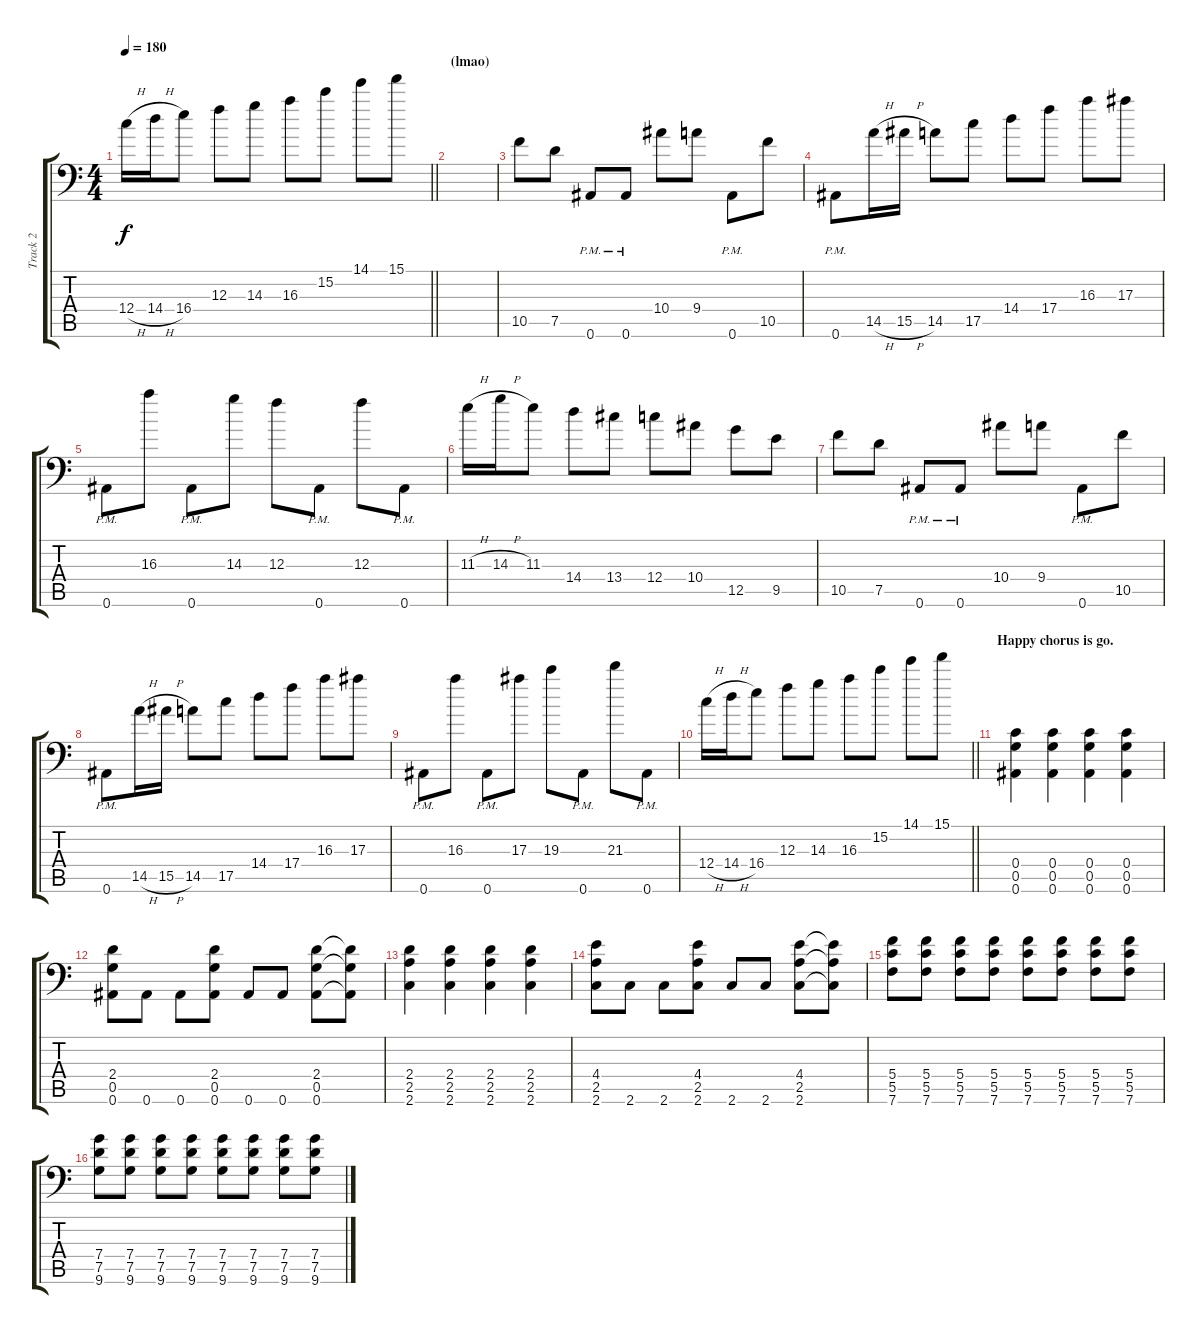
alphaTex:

\track ("Track 2" "Track 2") {instrument distortionguitar}
\staff {score tabs}
\tuning (D4 A3 F3 C3 G2 Bb1) {hide}
\ts (4 4)
\tempo 180
\clef f4
\barLineRight lightlight
\ks c
12.4{h}.16{dy f} 14.4{h}.16 16.4.8 12.3.8 14.3.8 16.3.8 15.2.8 14.1.8 15.1.8 |
\section ("" "(lmao)")
|
10.5.8 7.5.8 0.6{pm}.8 0.6{pm}.8 10.4.8 9.4.8 0.6{pm}.8 10.5.8 |
0.6{pm}.8 14.5{h}.16 15.5{h}.16 14.5.8 17.5.8 14.4.8 17.4.8 16.3.8 17.3.8 |
0.6{pm}.8 16.3.8 0.6{pm}.8 14.3.8 12.3.8 0.6{pm}.8 12.3.8 0.6{pm}.8 |
11.3{h}.16 14.3{h}.16 11.3.8 14.4.8 13.4.8 12.4.8 10.4.8 12.5.8 9.5.8 |
10.5.8 7.5.8 0.6{pm}.8 0.6{pm}.8 10.4.8 9.4.8 0.6{pm}.8 10.5.8 |
0.6{pm}.8 14.5{h}.16 15.5{h}.16 14.5.8 17.5.8 14.4.8 17.4.8 16.3.8 17.3.8 |
0.6{pm}.8 16.3.8 0.6{pm}.8 17.3.8 19.3.8 0.6{pm}.8 21.3.8 0.6{pm}.8 |
\barLineRight lightlight
12.4{h}.16 14.4{h}.16 16.4.8 12.3.8 14.3.8 16.3.8 15.2.8 14.1.8 15.1.8 |
\section ("" "Happy chorus is go.")
(0.4 0.5 0.6).4 (0.4 0.5 0.6).4 (0.4 0.5 0.6).4 (0.4 0.5 0.6).4 |
(2.4 0.5 0.6).8 0.6.8 0.6.8 (2.4 0.5 0.6).8 0.6.8 0.6.8 (2.4 0.5 0.6).8 (2.4{t} 0.5{t} 0.6{t}).8 |
(2.4 2.5 2.6).4 (2.4 2.5 2.6).4 (2.4 2.5 2.6).4 (2.4 2.5 2.6).4 |
(4.4 2.5 2.6).8 2.6.8 2.6.8 (4.4 2.5 2.6).8 2.6.8 2.6.8 (4.4 2.5 2.6).8 (4.4{t} 2.5{t} 2.6{t}).8 |
(5.4 5.5 7.6).8 (5.4 5.5 7.6).8 (5.4 5.5 7.6).8 (5.4 5.5 7.6).8 (5.4 5.5 7.6).8 (5.4 5.5 7.6).8 (5.4 5.5 7.6).8 (5.4 5.5 7.6).8 |
(7.4 7.5 9.6).8 (7.4 7.5 9.6).8 (7.4 7.5 9.6).8 (7.4 7.5 9.6).8 (7.4 7.5 9.6).8 (7.4 7.5 9.6).8 (7.4 7.5 9.6).8 (7.4 7.5 9.6).8
